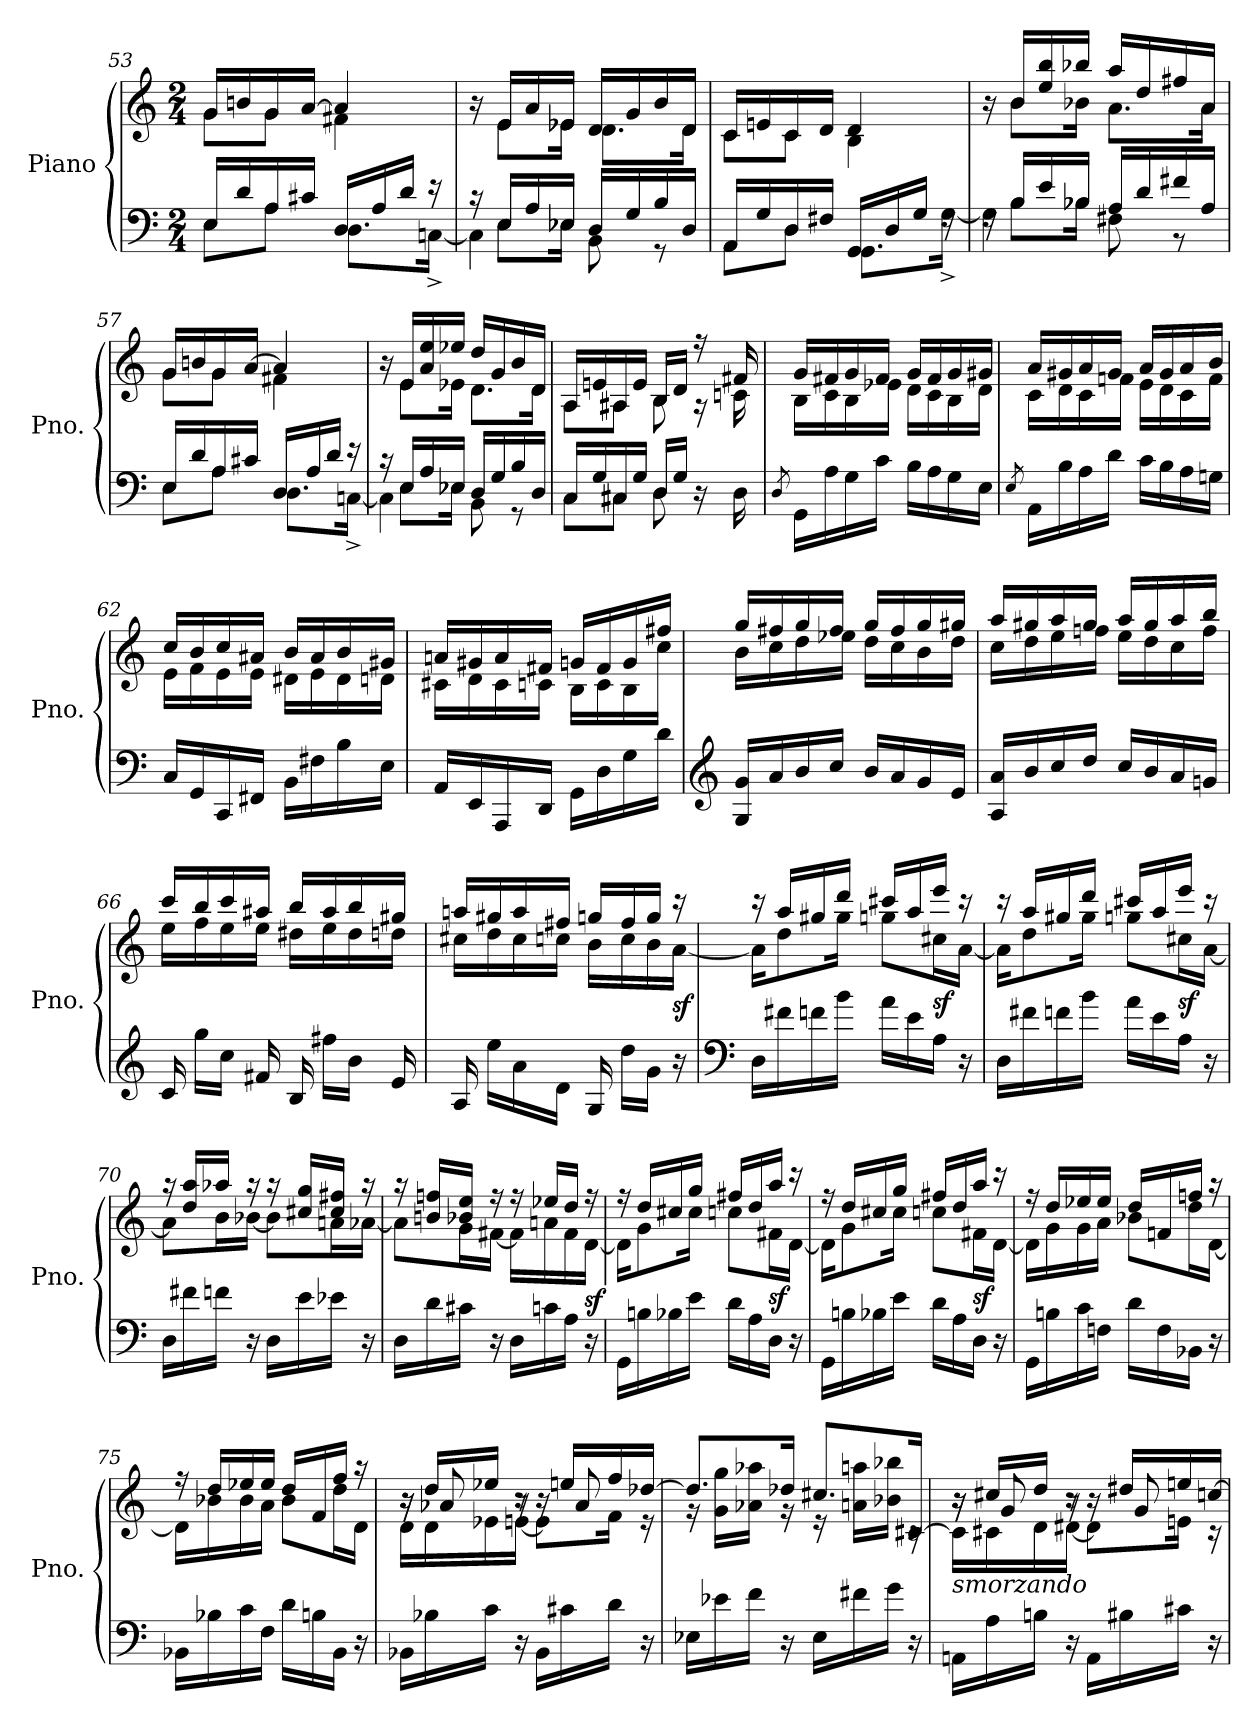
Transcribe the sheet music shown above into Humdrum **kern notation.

**kern	**kern	**dynam
*part1	*part1	*part1
*staff2	*staff1	*staff1/2
*I"Piano	*	*
*I'Pno.	*	*
*clefF4	*clefG2	*
*k[]	*k[]	*
*M2/4	*M2/4	*
=53	=53	=53
*^	*^	*
16E/LL	8E\L	16g/LL	8g\L	.
16d/	.	16bn/	.	.
16A/	8A\J	16g/	8g\J	.
16c#X/JJ	.	[16a/JJ	.	.
16D/LL	8.D\L	4a/]	4f#X\	.
16A/	.	.	.	.
16d/JJ	.	.	.	.
16r	[16Cn^\Jk	.	.	.
=54	=54	=54	=54	=54
*	*^	*	*	*
16r	4C\]	16rDDDyy	16r	16rgyy	.
16E/LL	.	8E\L	16e/LL	8e\L	.
16A/	.	.	16a/	.	.
16E-X/JJ	.	16E-\Jk	16e-X/JJ	16e-\Jk	.
16D/LL	8BB\	4rBBBByy	16d/LL	8.d\L	.
16G/	.	.	16g/	.	.
16B/	8r	.	16b/	.	.
16D/JJ	.	.	16d/JJ	16d\Jk	.
*	*v	*v	*	*	*
=55	=55	=55	=55	=55
16AA/LL	8AA\L	16c/LL	8c\L	.
16G/	.	16en/	.	.
16D/	8D\J	16c/	8c\J	.
16F#X/JJ	.	16d/JJ	.	.
16GG/LL	8.GG\L	4d/	4B\	.
16D/	.	.	.	.
16G/JJ	.	.	.	.
16rF	[16G^\Jk	.	.	.
!!LO:LB:g=z	!!
=56	=56	=56	=56	=56
*	*^	*	*	*
16rF	4G\]	16rFFFyy	16r	16ryy	.
16B/LL	.	8B\L	16b/LL	8b\L	.
16e/	.	.	16ee/ 16bb/	.	.
16B-X/JJ	.	16B-\Jk	16bb-X/JJ	16b-X\Jk	.
16A/LL	8F#X\	4rDDDyy	16aa/LL	8.a\L	.
16d/	.	.	16dd/	.	.
16f#X/	8r	.	16ff#X/	.	.
16A/JJ	.	.	16a/JJ	16a\Jk	.
*	*v	*v	*	*	*
=57	=57	=57	=57	=57
16E/LL	8E\L	16g/LL	8g\L	.
16d/	.	16bn/	.	.
16A/	8A\J	16g/	8g\J	.
16c#X/JJ	.	[16a/JJ	.	.
16D/LL	8.D\L	4a/]	4f#X\	.
16A/	.	.	.	.
16d/JJ	.	.	.	.
16r	[16Cn^\Jk	.	.	.
=58	=58	=58	=58	=58
*	*^	*	*	*
16r	4C\]	16rDDDyy	16r	16rgyy	.
16E/LL	.	8E\L	16e/LL	8e\L	.
16A/	.	.	16a/ 16ee/	.	.
16E-X/JJ	.	16E-\Jk	16ee-X/JJ	16e-X\Jk	.
16D/LL	8BB\	4rBBBByy	16dd/LL	8.d\L	.
16G/	.	.	16g/	.	.
16B/	8r	.	16b/	.	.
16D/JJ	.	.	16d/JJ	16d\Jk	.
*	*v	*v	*	*	*
=59	=59	=59	=59	=59
16C/LL	8C\L	16A/LL	8A\L	.
16G/	.	16en/	.	.
16C#X/	8C#\J	16A#X/	8A#\J	.
16G/JJ	.	16e/JJ	.	.
16D/LL	8D\	16B/LL	8B\	.
16G/JJ	.	16d/JJ	.	.
16r	16rBByy	16r	16r	.
16rFyy	16D\	16f#X/	16cn\	.
*v	*v	*	*	*
!!LO:LB:g=z	!!
=60	=60	=60	=60
8qD/	.	.	.
16GG\LL	16g/LL	16B\LL	.
16A\	16f#X/	16c\	.
16G\	16g/	16B\	.
16c\JJ	16f#/JJ	16e-X\JJ	.
16B\LL	16g/LL	16d\LL	.
16A\	16f#/	16c\	.
16G\	16g/	16B\	.
16E\JJ	16g#X/JJ	16d\JJ	.
=61	=61	=61	=61
8qE/	.	.	.
16AA\LL	16a/LL	16c\LL	.
16B\	16g#X/	16d\	.
16A\	16a/	16c\	.
16d\JJ	16g#/JJ	16fn\JJ	.
16c\LL	16a/LL	16e\LL	.
16B\	16g#/	16d\	.
16A\	16a/	16c\	.
16Gn\JJ	16b/JJ	16f\JJ	.
=62	=62	=62	=62
16C/LL	16cc/LL	16e\LL	.
16GG/	16b/	16f\	.
16CC/	16cc/	16e\	.
16FF#X/JJ	16a#X/JJ	16e\JJ	.
16BB\LL	16b/LL	16d#X\LL	.
16F#X\	16a#/	16e\	.
16B\	16b/	16d#\	.
16E\JJ	16g#X/JJ	16dn\JJ	.
=63	=63	=63	=63
16AA/LL	16an/LL	16c#X\LL	.
16EE/	16g#X/	16d\	.
16AAA/	16a/	16c#\	.
16DD/JJ	16f#X/JJ	16cn\JJ	.
16GG\LL	16gn/LL	16B\LL	.
16D\	16f#/	16c\	.
16G\	16g/	16B\	.
16d\JJ	16ff#X/JJ	16cc\JJ	.
!!LO:LB:g=z	!!
=64	=64	=64	=64
*clefG2	*	*	*
16G/ 16g/LL	16gg/LL	16b\LL	.
16a/	16ff#X/	16cc\	.
16b/	16gg/	16dd\	.
16cc/JJ	16ff#/JJ	16ee-X\JJ	.
16b/LL	16gg/LL	16dd\LL	.
16a/	16ff#/	16cc\	.
16g/	16gg/	16b\	.
16e/JJ	16gg#X/JJ	16dd\JJ	.
=65	=65	=65	=65
16A/ 16a/LL	16aa/LL	16cc\LL	.
16b	16gg#X/	16dd\	.
16cc/	16aa/	16ee\	.
16dd/JJ	16gg#/JJ	16ffn\JJ	.
16cc/LL	16aa/LL	16ee\LL	.
16b/	16gg#/	16dd\	.
16a/	16aa/	16cc\	.
16gn/JJ	16bb/JJ	16ff\JJ	.
=66	=66	=66	=66
16c/	16ccc/LL	16ee\LL	.
16gg\LL	16bb/	16ff\	.
16cc\JJ	16ccc/	16ee\	.
16f#X/	16aa#X/JJ	16ee\JJ	.
16B/	16bb/LL	16dd#X\LL	.
16ff#X\LL	16aa#/	16ee\	.
16b\JJ	16bb/	16dd#\	.
16e/	16gg#X/JJ	16ddn\JJ	.
=67	=67	=67	=67
16A/	16aan/LL	16cc#X\LL	.
16ee\LL	16gg#X/	16dd\	.
16a\	16aa/	16cc#\	.
16d\JJ	16ff#X/JJ	16ccn\JJ	.
16G/	16ggn/LL	16b\LL	.
16dd\LL	16ff#/	16cc\	.
16g\JJ	16gg/JJ	16b\	.
!	!	!	!LO:DY:b
16r	16r	[16a\JJ	sf
!!LO:PB:g=z	!!
=68	=68	=68	=68
*clefF4	*	*	*
16D\LL	16r	16a\KL]	.
16f#X\	16aa/LL	8dd\	.
16fn\	16gg#X/	.	.
16b\JJ	16ddd/JJ	16gg#\Jk	.
16a\LL	16ccc#X/LL	8ggn\L	.
16e\	16aa/	.	.
!	!	!	!LO:DY:b
16A\JJ	16eee/JJ	16cc#X\L	sf
16r	16r	[16a\JJ	.
=69	=69	=69	=69
16D\LL	16r	16a\KL]	.
16f#X\	16aa/LL	8dd\	.
16fn\	16gg#X/	.	.
16b\JJ	16ddd/JJ	16gg#\Jk	.
16a\LL	16ccc#X/LL	8ggn\L	.
16e\	16aa/	.	.
!	!	!	!LO:DY:b
16A\JJ	16eee/JJ	16cc#X\L	sf
16r	16r	[16a\JJ	.
=70	=70	=70	=70
16D\LL	16r	8a\L]	.
16f#X\	16dd/ 16aa/LL	.	.
16fn\JJ	16aa-X/JJ	16b\L	.
16r	16r	[16b-X\JJ	.
16D\LL	16r	8b-\L]	.
16e\	16cc#X/ 16gg/LL	.	.
16e-X\JJ	16cc#/ 16ff#X/JJ	16an\L	.
16r	16r	[16a-X\JJ	.
=71	=71	=71	=71
16D\LL	16r	8a-\L]	.
16d\	16bn/ 16ffn/LL	.	.
16c#X\JJ	16b-X/ 16ee/JJ	16g\L	.
16r	16r	[16f#X\JJ	.
16D\LL	16r	16f#\LL]	.
16cn\	16ee-X/LL	16an\	.
16A\JJ	16dd/JJ	16f#\	.
!	!	!	!LO:DY:b
16r	16r	[16d\JJ	sf
!!LO:LB:g=z	!!
=72	=72	=72	=72
16GG\LL	16r	16d\KL]	.
16Bn\	16dd/LL	8g\	.
16B-X\	16cc#X/	.	.
16e\JJ	16gg/JJ	16cc#\Jk	.
16d\LL	16ff#X/LL	8ccn\L	.
16A\	16dd/	.	.
!	!	!	!LO:DY:b
16D\JJ	16aa/JJ	16f#X\L	sf
16r	16r	[16d\JJ	.
=73	=73	=73	=73
16GG\LL	16r	16d\KL]	.
16Bn\	16dd/LL	8g\	.
16B-X\	16cc#X/	.	.
16e\JJ	16gg/JJ	16cc#\Jk	.
16d\LL	16ff#X/LL	8ccn\L	.
16A\	16dd/	.	.
!	!	!	!LO:DY:b
16D\JJ	16aa/JJ	16f#X\L	sf
16r	16r	[16d\JJ	.
=74	=74	=74	=74
16GG\LL	16r	16d\LL]	.
16Bn\	16dd/LL	16g\	.
16c\	16ee-X/	16g\	.
16Fn\JJ	16ee-/JJ	16a\JJ	.
16d\LL	16dd/LL	8b-X\L	.
16F\	16fn/	.	.
16BB-X\JJ	16ffn/JJ	16dd\L	.
16r	16r	[16d\JJ	.
=75	=75	=75	=75
16BB-X\LL	16r	16d\LL]	.
16B-X\	16dd/LL	16b-X\	.
16c\	16ee-X/	16b-\	.
16F\JJ	16ee-/JJ	16a\JJ	.
16d\LL	16dd/LL	8b-\L	.
16Bn\	16f/	.	.
16BB-\JJ	16ff/JJ	16dd\L	.
16r	16r	16d\JJ	.
!!LO:LB:g=z
=76	=76	=76	=76
*	*	*^	*
16BB-X\LL	16r	16d\LL	16r	.
16B-X\	16dd/LL	16d\	8a-X/	.
16c\JJ	16ee-X/JJ	16e-X\	.	.
16r	16r	[16en\JJ	8r	.
16BB-\LL	16r	8e\L]	.	.
16c#X\	16een/LL	.	8a-/	.
16d\JJ	16ff/	16f\Jk	.	.
16r	[16dd-X/JJ	16r	16rffyy	.
*	*	*v	*v	*
=77	=77	=77	=77
16E-X\LL	8.dd-/L]	16r	.
16e-X\	.	16g\ 16gg\LL	.
16f\JJ	.	16a-X\ 16aa-X\JJ	.
16r	16dd-X/Jk	16r	.
16E-\LL	8.cc#X/L	16r	.
16f#X\	.	16an\ 16aan\LL	.
16g\JJ	.	16b-X\ 16bb-X\JJ	.
16r	[16c#X/Jk	16rc	.
=78	=78	=78	=78
*	*	*^	*
!LO:TX:a:i:t=smorzando	!	!	!	!
16AAn\LL	16r	16c#\LL]	16r	.
16A\	16cc#X/LL	16c#X\	8g/	.
16Bn\JJ	16dd/JJ	16d\	.	.
16r	16r	[16d#X\JJ	8r	.
16AA\LL	16r	8d#\L]	.	.
16B#X\	16dd#X/LL	.	8g/	.
16c#X\JJ	16een/	16en\Jk	.	.
16r	[16ccn/JJ	16r	16rffyy	.
*	*v	*v	*v	*
=	=	=
*-	*-	*-
